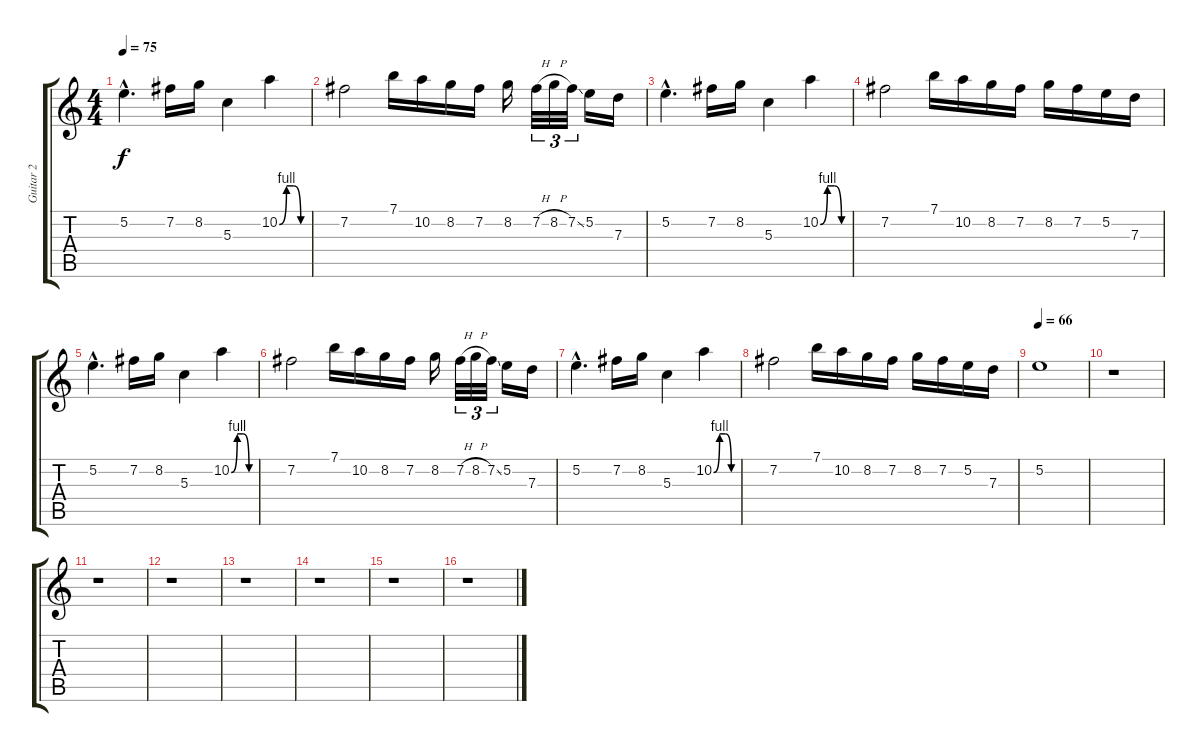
\track ("Guitar 2" "Guitar 2") {instrument distortionguitar}
\staff {score tabs}
\tuning (E4 B3 G3 D3 A2 E2) {hide}
\ts (4 4)
\tempo 75
\clef g2
\ks c
5.2{hac}.4{d dy f instrument distortionguitar} 7.2.16 8.2.16 5.3.4 10.2{be (custom 0 0 15 4 30 4 45 0 60 0)}.4 |
7.2.2 7.1.16 10.2.16 8.2.16 7.2.16 8.2.16 7.2{h}.32{tu (3 2)} 8.2{h}.32{tu (3 2)} 7.2{ss}.32{tu (3 2)} 5.2.16 7.3.16 |
5.2{hac}.4{d} 7.2.16 8.2.16 5.3.4 10.2{be (custom 0 0 15 4 30 4 45 0 60 0)}.4 |
7.2.2 7.1.16 10.2.16 8.2.16 7.2.16 8.2.16 7.2.16 5.2.16 7.3.16 |
5.2{hac}.4{d} 7.2.16 8.2.16 5.3.4 10.2{be (custom 0 0 15 4 30 4 45 0 60 0)}.4 |
7.2.2 7.1.16 10.2.16 8.2.16 7.2.16 8.2.16 7.2{h}.32{tu (3 2)} 8.2{h}.32{tu (3 2)} 7.2{ss}.32{tu (3 2)} 5.2.16 7.3.16 |
5.2{hac}.4{d} 7.2.16 8.2.16 5.3.4 10.2{be (custom 0 0 15 4 30 4 45 0 60 0)}.4 |
7.2.2 7.1.16 10.2.16 8.2.16 7.2.16 8.2.16 7.2.16 5.2.16 7.3.16 |
\tempo 66
5.2.1 |
r.1 |
r.1 |
r.1 |
r.1 |
r.1 |
r.1 |
r.1
